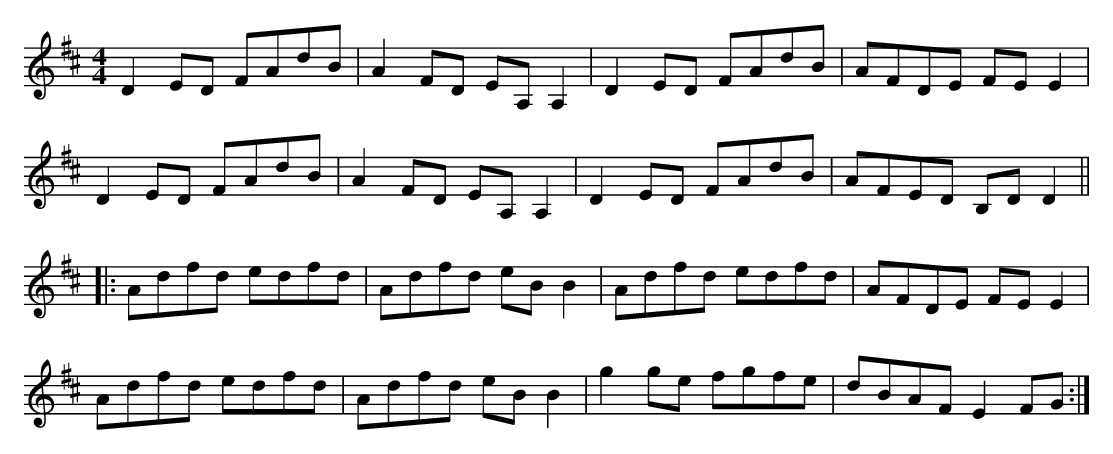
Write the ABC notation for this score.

X:1
M:4/4
K:D
D2ED FAdB|A2FD EA,A,2|D2ED FAdB|AFDE FEE2|
D2ED FAdB|A2FD EA,A,2|D2ED FAdB|AFED B,DD2||
|:Adfd edfd|Adfd eBB2|Adfd edfd|AFDE FEE2|
Adfd edfd|Adfd eBB2|g2ge fgfe|dBAF E2FG:|
